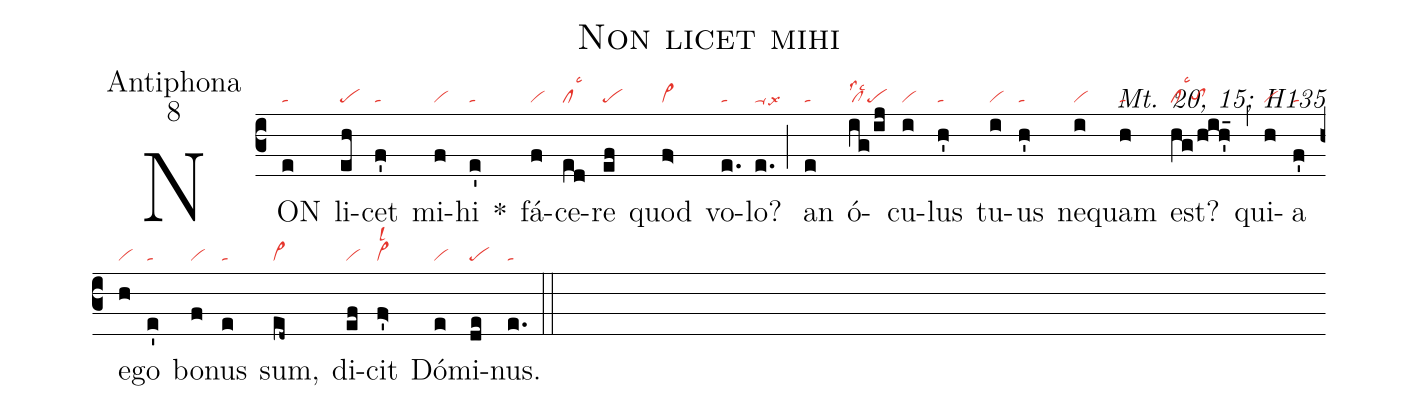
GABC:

name:Non licet mihi;
office-part:Antiphona;
mode:8;
commentary:Mt. 20, 15; H135;
nabc-lines:1;
%%
(c3)
NON(e|ta) li(eh|pe)cet(f'|ta) mi(f|vi)hi(e'|ta) *()
fá(f|vi)ce(ed|cllsc3)re(ef|pe) quod(f>|vi>) vo(e.|ta)lo?(e.|ta-lsx6) (;)
an(e|ta) ó(ig/ij|cllss2lsc2pe)cu(i|vi)lus(h'|ta) tu(i|vi)us(h'|ta) ne(i|vi)quam(h|ta) est?(hg/hih'_15|cllsc3tohg) (,)
qui(h|vi)a(f'|ta) e(h|vi)go(e'|ta) bo(f|vi)nus(e|ta) sum,(ed~|vi>) di(ef|vi)cit(f>'|vi>lsl2) Dó(e|vi)mi(de|pe)nus.(e.|ta) (::)
